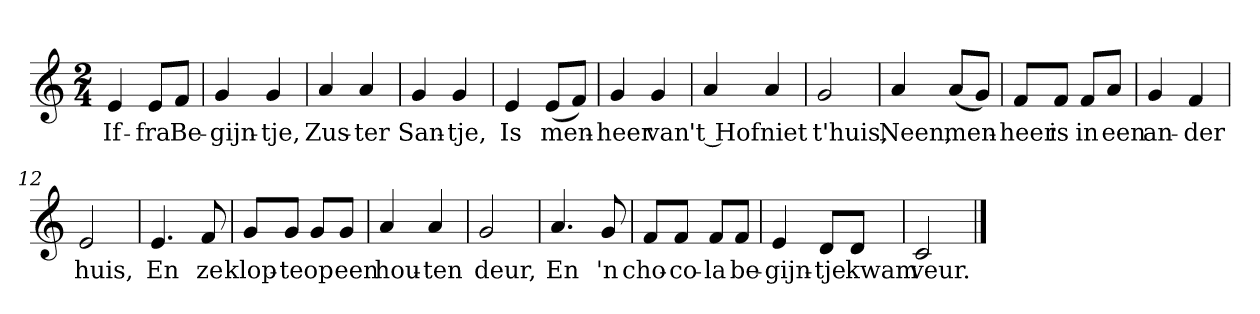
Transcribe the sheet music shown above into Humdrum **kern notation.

**kern	**text
*part1	*part1
*staff1	*staff1
*clefG2	*
*k[]	*
*C:	*
*M2/4	*
*MM120	*
=1	=1
4e	If-
8e/L	-fra
8f/J	Be-
=2	=2
4g	-gijn-
4g	-tje,
=3	=3
4a	Zus-
4a	-ter
=4	=4
4g	San-
4g	-tje,
=5	=5
4e	Is
(8e/L	men-
8f/J)	.
=6	=6
4g	-heer
4g	van
=7	=7
4a	't Hof
4a	niet
=8	=8
2g	t'huis,
=9	=9
4a	Neen,
(8a/L	men-
8g/J)	.
=10	=10
8f/L	-heer
8f/J	is
8f/L	in
8a/J	een
=11	=11
4g	an-
4f	-der
=12	=12
2e	huis,
=13	=13
4.e	En
8f	ze
=14	=14
8g/L	klop-
8g/J	-te
8g/L	op
8g/J	een
=15	=15
4a	hou-
4a	-ten
=16	=16
2g	deur,
=17	=17
4.a	En
8g	'n
=18	=18
8f/L	cho-
8f/J	-co-
8f/L	-la
8f/J	be-
=19	=19
4e	-gijn-
8d/L	-tje
8d/J	kwam
=20	=20
2c	veur.
==	==
*-	*-
